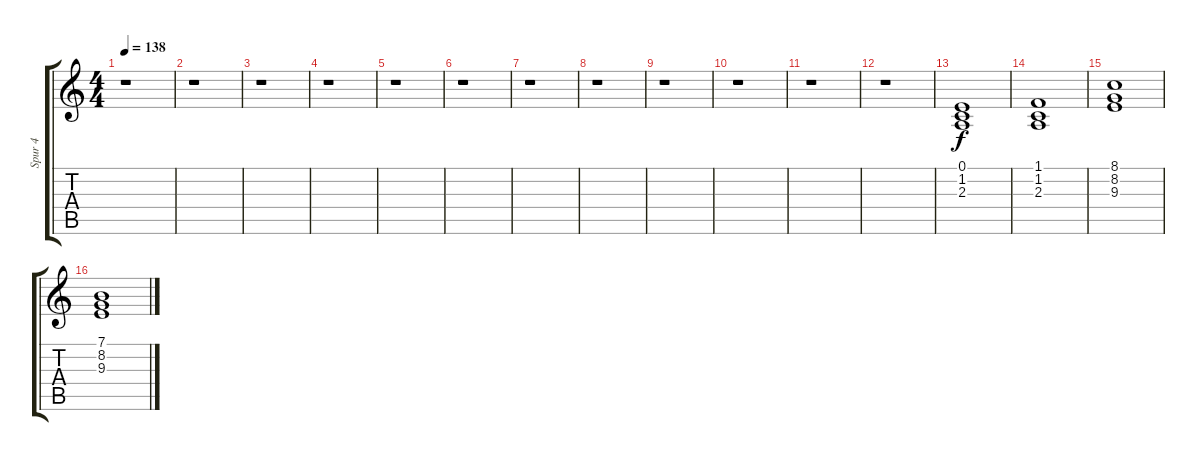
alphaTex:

\track ("Spur 4" "Spur 4") {instrument stringensemble1}
\staff {score tabs}
\tuning (E4 B3 G3 D3 A2 E2) {hide}
\ts (4 4)
\tempo 138
\clef g2
\ks c
r.1{dy f instrument stringensemble1} |
r.1 |
r.1 |
r.1 |
r.1 |
r.1 |
r.1 |
r.1 |
r.1 |
r.1 |
r.1 |
r.1 |
(0.1 1.2 2.3).1 |
(1.1 1.2 2.3).1 |
(8.1 8.2 9.3).1 |
(7.1 8.2 9.3).1
